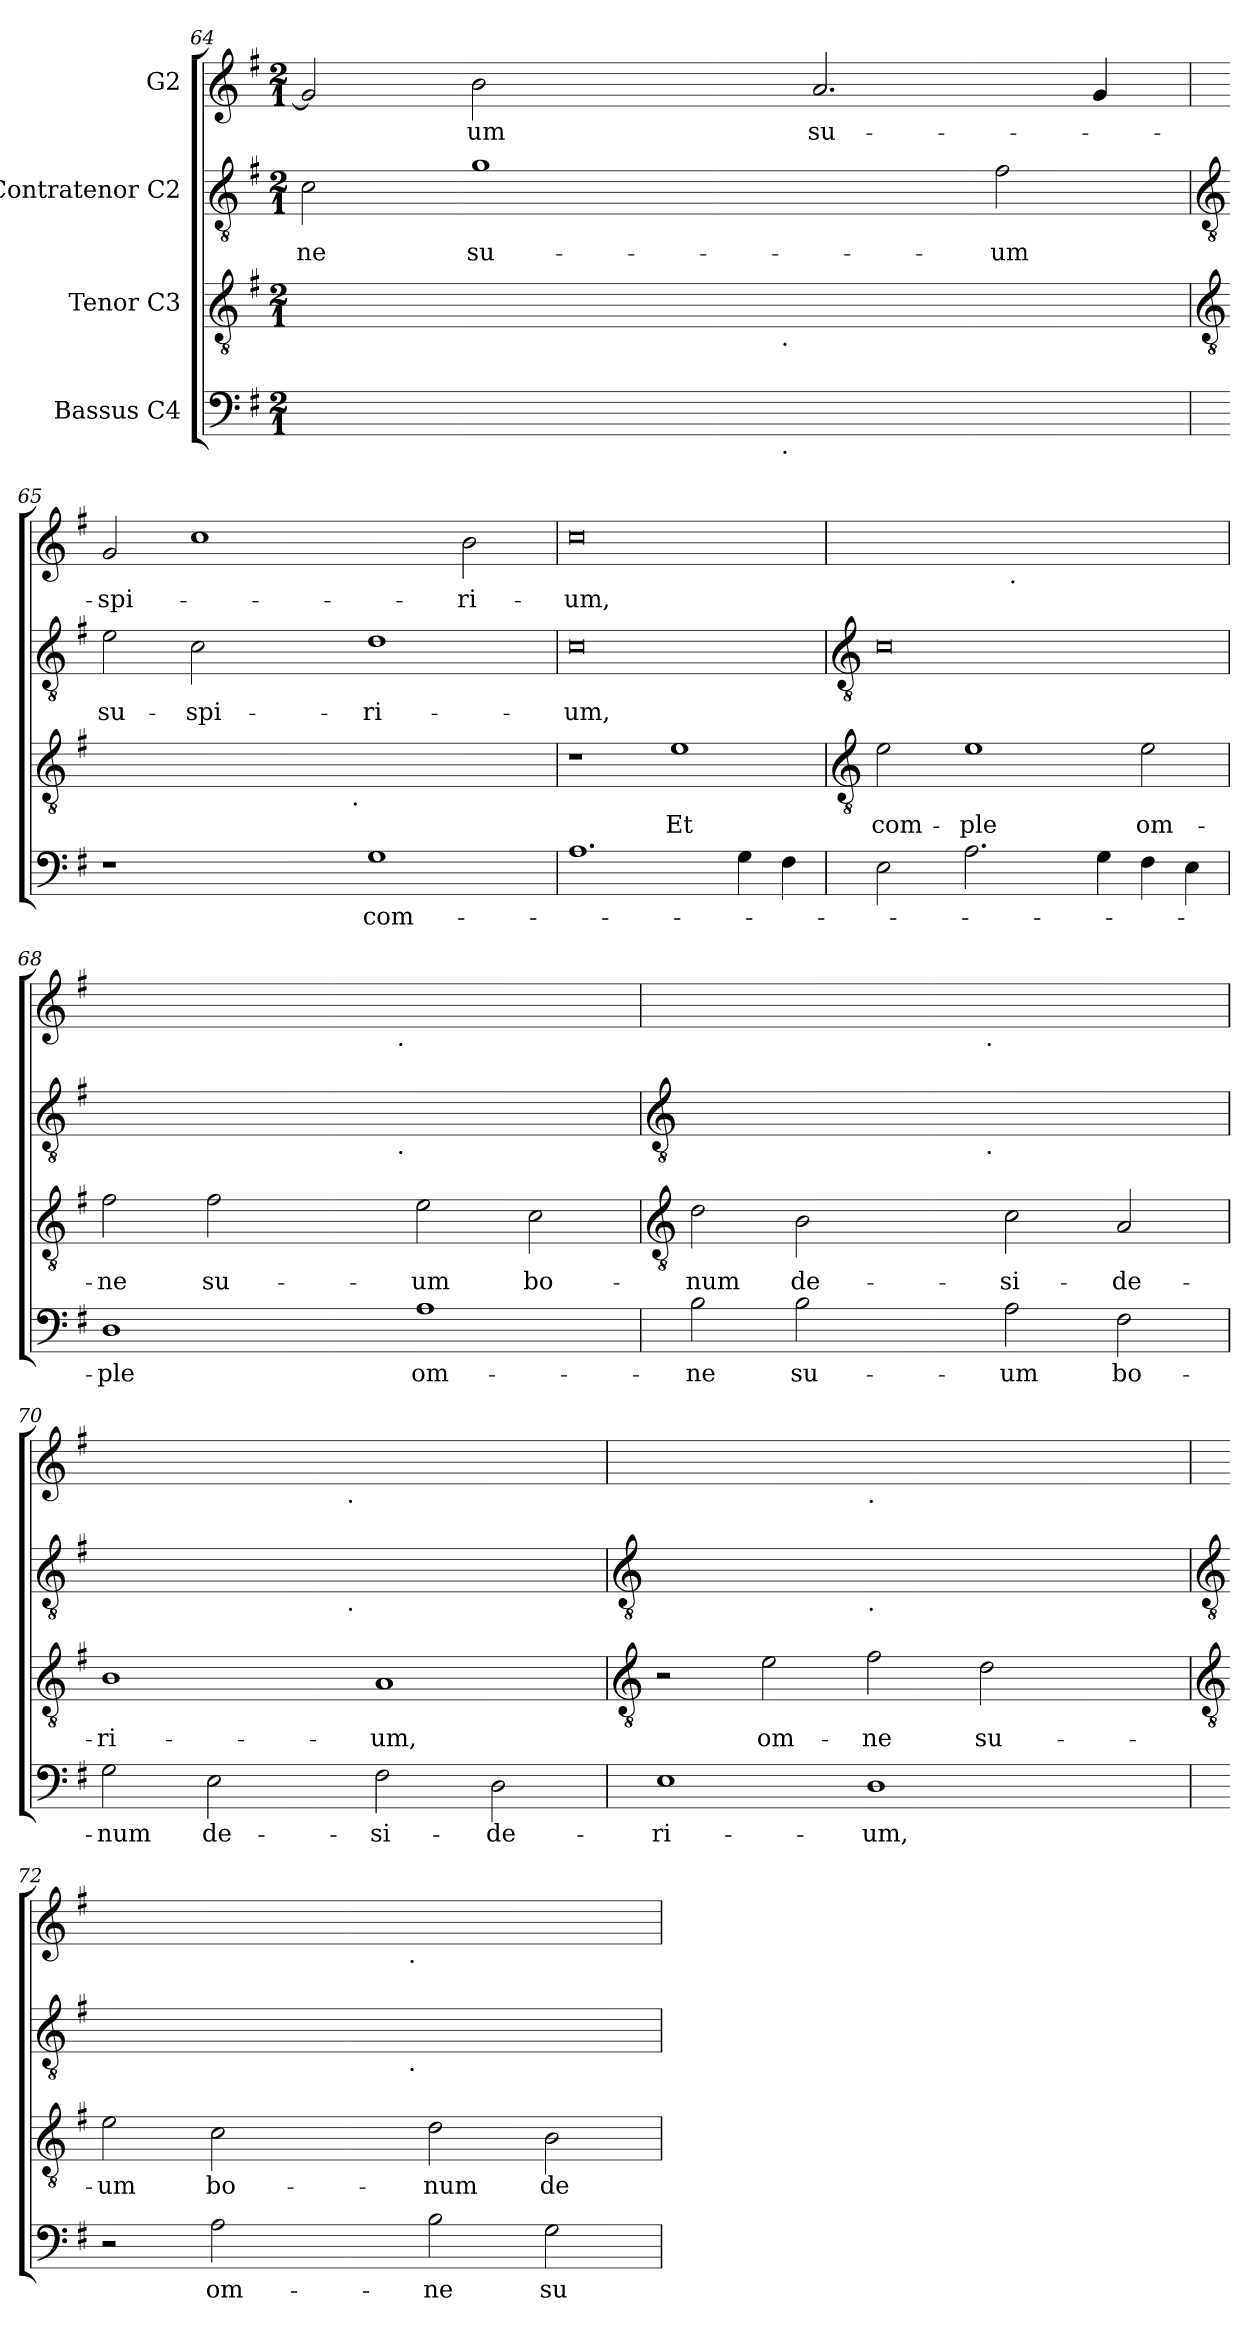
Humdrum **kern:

**kern	**text	**kern	**text	**kern	**text	**kern	**text
*part4	*part4	*part3	*part3	*part2	*part2	*part1	*part1
*staff4	*staff4	*staff3	*staff3	*staff2	*staff2	*staff1	*staff1
*I"Bassus C4	*	*I"Tenor C3	*	*I"Contratenor C2	*	*I"G2	*
!!LO:LB:g=z
*clefF4	*	*clefGv2	*	*clefGv2	*	*clefG2	*
*k[f#]	*	*k[f#]	*	*k[f#]	*	*k[f#]	*
*G:	*	*G:	*	*G:	*	*G:	*
*M2/1	*	*M2/1	*	*M2/1	*	*M2/1	*
=64	=64	=64	=64	=64	=64	=64	=64
!	!	!	!	!	!LO:LY:b	!	!
4ryy	.	4ryy	.	2c\	-ne	2g/]	.
4ryy	.	4ryy	.	.	.	.	.
!	!	!	!	!	!LO:LY:b	!	!LO:LY:b
4ryy	.	4ryy	.	1g	su-	2b\	-um
64ryy	.	64ryy	.	.	.	.	.
64ryy	.	64ryy	.	.	.	.	.
64ryy	.	64ryy	.	.	.	.	.
64ryy	.	64ryy	.	.	.	.	.
64ryy	.	64ryy	.	.	.	.	.
64ryy	.	64ryy	.	.	.	.	.
64ryy	.	64ryy	.	.	.	.	.
64ryy	.	64ryy	.	.	.	.	.
64ryy	.	64ryy	.	.	.	.	.
64ryy	.	64ryy	.	.	.	.	.
64ryy	.	64ryy	.	.	.	.	.
64ryy	.	64ryy	.	.	.	.	.
64ryy	.	64ryy	.	.	.	.	.
64ryy	.	64ryy	.	.	.	.	.
!	!	!LO:TX:b:t=.	!	!	!	!	!
!LO:TX:b:t=.	!	!	!	!	!	!	!
64ryy	.	64ryy	.	.	.	.	.
4ryy	.	4ryy	.	.	.	.	.
!	!	!	!	!	!	!	!LO:LY:b
.	.	.	.	.	.	2.a/	su-
4ryy	.	4ryy	.	.	.	.	.
4ryy	.	4ryy	.	.	.	.	.
!	!	!	!	!	!LO:LY:b	!	!
.	.	.	.	2f#\	-um	.	.
4ryy	.	4ryy	.	.	.	.	.
.	.	.	.	.	.	4g/	.
64ryy	.	64ryy	.	.	.	.	.
!!LO:LB:g=z
=65	=65	=65	=65	=65	=65	=65	=65
*	*	*clefGv2	*	*clefGv2	*	*	*
!	!	!	!	!	!LO:LY:b	!	!LO:LY:b
1r	.	4ryy	.	2e\	su-	2g/	-spi-
.	.	4ryy	.	.	.	.	.
!	!	!	!	!	!LO:LY:b	!	!
.	.	4ryy	.	2c\	-spi-	1cc	.
.	.	64ryy	.	.	.	.	.
.	.	64ryy	.	.	.	.	.
.	.	64ryy	.	.	.	.	.
.	.	64ryy	.	.	.	.	.
.	.	64ryy	.	.	.	.	.
.	.	64ryy	.	.	.	.	.
.	.	64ryy	.	.	.	.	.
.	.	64ryy	.	.	.	.	.
.	.	64ryy	.	.	.	.	.
.	.	64ryy	.	.	.	.	.
.	.	64ryy	.	.	.	.	.
.	.	64ryy	.	.	.	.	.
.	.	64ryy	.	.	.	.	.
.	.	64ryy	.	.	.	.	.
!	!	!LO:TX:b:t=.	!	!	!	!	!
.	.	64ryy	.	.	.	.	.
.	.	4ryy	.	.	.	.	.
!	!LO:LY:b	!	!	!	!LO:LY:b	!	!
1G	com-	.	.	1d	-ri-	.	.
.	.	4ryy	.	.	.	.	.
.	.	4ryy	.	.	.	.	.
!	!	!	!	!	!	!	!LO:LY:b
.	.	.	.	.	.	2b\	-ri-
.	.	4ryy	.	.	.	.	.
.	.	64ryy	.	.	.	.	.
=66	=66	=66	=66	=66	=66	=66	=66
!	!	!	!	!	!LO:LY:b	!	!LO:LY:b
1.A	.	1r	.	0c	-um,	0cc	-um,
!	!	!	!LO:LY:b	!	!	!	!
.	.	1e	Et	.	.	.	.
4G\	.	.	.	.	.	.	.
4F#\	.	.	.	.	.	.	.
!!LO:LB:g=z
=67	=67	=67	=67	=67	=67	=67	=67
*	*	*clefGv2	*	*clefGv2	*	*	*
!	!	!	!LO:LY:b	!	!	!	!
2E\	.	2e\	com-	0c	.	4ryy	.
.	.	.	.	.	.	4ryy	.
!	!	!	!LO:LY:b	!	!	!	!
2.A\	.	1e	-ple	.	.	4ryy	.
!	!	!	!	!	!	!LO:TX:b:t=.	!
.	.	.	.	.	.	4ryy	.
.	.	.	.	.	.	4ryy	.
4G\	.	.	.	.	.	4ryy	.
!	!	!	!LO:LY:b	!	!	!	!
4F#\	.	2e\	om-	.	.	4ryy	.
4E\	.	.	.	.	.	4ryy	.
=68	=68	=68	=68	=68	=68	=68	=68
!	!LO:LY:b	!	!LO:LY:b	!	!	!	!
1D	-ple	2f#\	-ne	4ryy	.	4ryy	.
.	.	.	.	4ryy	.	4ryy	.
!	!	!	!LO:LY:b	!	!	!	!
.	.	2f#\	su-	4ryy	.	4ryy	.
.	.	.	.	64ryy	.	64ryy	.
.	.	.	.	64ryy	.	64ryy	.
.	.	.	.	64ryy	.	64ryy	.
.	.	.	.	64ryy	.	64ryy	.
.	.	.	.	64ryy	.	64ryy	.
.	.	.	.	64ryy	.	64ryy	.
.	.	.	.	64ryy	.	64ryy	.
.	.	.	.	64ryy	.	64ryy	.
.	.	.	.	64ryy	.	64ryy	.
.	.	.	.	64ryy	.	64ryy	.
.	.	.	.	64ryy	.	64ryy	.
.	.	.	.	64ryy	.	64ryy	.
.	.	.	.	64ryy	.	64ryy	.
.	.	.	.	64ryy	.	64ryy	.
!	!	!	!	!	!	!LO:TX:b:t=.	!
!	!	!	!	!LO:TX:b:t=.	!	!	!
.	.	.	.	64ryy	.	64ryy	.
.	.	.	.	4ryy	.	4ryy	.
!	!LO:LY:b	!	!LO:LY:b	!	!	!	!
1A	om-	2e\	-um	.	.	.	.
.	.	.	.	4ryy	.	4ryy	.
.	.	.	.	4ryy	.	4ryy	.
!	!	!	!LO:LY:b	!	!	!	!
.	.	2c\	bo-	.	.	.	.
.	.	.	.	4ryy	.	4ryy	.
.	.	.	.	64ryy	.	64ryy	.
!!LO:LB:g=z
=69	=69	=69	=69	=69	=69	=69	=69
*	*	*clefGv2	*	*clefGv2	*	*	*
!	!LO:LY:b	!	!LO:LY:b	!	!	!	!
2B\	-ne	2d\	-num	4ryy	.	4ryy	.
.	.	.	.	4ryy	.	4ryy	.
!	!LO:LY:b	!	!LO:LY:b	!	!	!	!
2B\	su-	2B\	de-	4ryy	.	4ryy	.
.	.	.	.	64ryy	.	64ryy	.
.	.	.	.	64ryy	.	64ryy	.
.	.	.	.	64ryy	.	64ryy	.
.	.	.	.	64ryy	.	64ryy	.
.	.	.	.	64ryy	.	64ryy	.
.	.	.	.	64ryy	.	64ryy	.
.	.	.	.	64ryy	.	64ryy	.
.	.	.	.	64ryy	.	64ryy	.
.	.	.	.	64ryy	.	64ryy	.
.	.	.	.	64ryy	.	64ryy	.
.	.	.	.	64ryy	.	64ryy	.
.	.	.	.	64ryy	.	64ryy	.
.	.	.	.	64ryy	.	64ryy	.
.	.	.	.	64ryy	.	64ryy	.
!	!	!	!	!	!	!LO:TX:b:t=.	!
!	!	!	!	!LO:TX:b:t=.	!	!	!
.	.	.	.	64ryy	.	64ryy	.
.	.	.	.	4ryy	.	4ryy	.
!	!LO:LY:b	!	!LO:LY:b	!	!	!	!
2A\	-um	2c\	-si-	.	.	.	.
.	.	.	.	4ryy	.	4ryy	.
.	.	.	.	4ryy	.	4ryy	.
!	!LO:LY:b	!	!LO:LY:b	!	!	!	!
2F#\	bo-	2A/	-de-	.	.	.	.
.	.	.	.	4ryy	.	4ryy	.
.	.	.	.	64ryy	.	64ryy	.
=70	=70	=70	=70	=70	=70	=70	=70
!	!LO:LY:b	!	!LO:LY:b	!	!	!	!
2G\	-num	1B	-ri-	4ryy	.	4ryy	.
.	.	.	.	4ryy	.	4ryy	.
!	!LO:LY:b	!	!	!	!	!	!
2E\	de-	.	.	4ryy	.	4ryy	.
.	.	.	.	32ryy	.	32ryy	.
.	.	.	.	32ryy	.	32ryy	.
.	.	.	.	32ryy	.	32ryy	.
.	.	.	.	32ryy	.	32ryy	.
.	.	.	.	32ryy	.	32ryy	.
.	.	.	.	32ryy	.	32ryy	.
!	!	!	!	!	!	!LO:TX:b:t=.	!
!	!	!	!	!LO:TX:b:t=.	!	!	!
.	.	.	.	32ryy	.	32ryy	.
.	.	.	.	4ryy	.	4ryy	.
!	!LO:LY:b	!	!LO:LY:b	!	!	!	!
2F#\	-si-	1A	-um,	.	.	.	.
.	.	.	.	4ryy	.	4ryy	.
.	.	.	.	4ryy	.	4ryy	.
!	!LO:LY:b	!	!	!	!	!	!
2D\	-de-	.	.	.	.	.	.
.	.	.	.	4ryy	.	4ryy	.
.	.	.	.	32ryy	.	32ryy	.
!!LO:LB:g=z
=71	=71	=71	=71	=71	=71	=71	=71
*	*	*clefGv2	*	*clefGv2	*	*	*
!	!LO:LY:b	!	!	!	!	!	!
1E	-ri-	2r	.	4ryy	.	4ryy	.
.	.	.	.	4ryy	.	4ryy	.
!	!	!	!LO:LY:b	!	!	!	!
.	.	2e\	om-	4ryy	.	4ryy	.
.	.	.	.	4ryy	.	4ryy	.
!	!	!	!	!	!	!LO:TX:b:t=.	!
!	!	!	!	!LO:TX:b:t=.	!	!	!
!	!LO:LY:b	!	!LO:LY:b	!	!	!	!
1D	-um,	2f#\	-ne	64ryy	.	64ryy	.
.	.	.	.	4ryy	.	4ryy	.
.	.	.	.	4ryy	.	4ryy	.
!	!	!	!LO:LY:b	!	!	!	!
.	.	2d\	su-	.	.	.	.
.	.	.	.	4ryy	.	4ryy	.
.	.	.	.	64ryy	.	64ryy	.
.	.	.	.	64ryy	.	64ryy	.
.	.	.	.	64ryy	.	64ryy	.
.	.	.	.	64ryy	.	64ryy	.
.	.	.	.	64ryy	.	64ryy	.
.	.	.	.	64ryy	.	64ryy	.
.	.	.	.	64ryy	.	64ryy	.
.	.	.	.	64ryy	.	64ryy	.
.	.	.	.	64ryy	.	64ryy	.
.	.	.	.	64ryy	.	64ryy	.
.	.	.	.	64ryy	.	64ryy	.
.	.	.	.	64ryy	.	64ryy	.
.	.	.	.	64ryy	.	64ryy	.
.	.	.	.	64ryy	.	64ryy	.
.	.	.	.	64ryy	.	64ryy	.
!!LO:LB:g=z
=72	=72	=72	=72	=72	=72	=72	=72
*	*	*clefGv2	*	*clefGv2	*	*	*
!	!	!	!LO:LY:b	!	!	!	!
2r	.	2e\	-um	4ryy	.	4ryy	.
.	.	.	.	4ryy	.	4ryy	.
!	!LO:LY:b	!	!LO:LY:b	!	!	!	!
2A\	om-	2c\	bo-	4ryy	.	4ryy	.
.	.	.	.	64ryy	.	64ryy	.
.	.	.	.	64ryy	.	64ryy	.
.	.	.	.	64ryy	.	64ryy	.
.	.	.	.	64ryy	.	64ryy	.
.	.	.	.	64ryy	.	64ryy	.
.	.	.	.	64ryy	.	64ryy	.
.	.	.	.	64ryy	.	64ryy	.
.	.	.	.	64ryy	.	64ryy	.
.	.	.	.	64ryy	.	64ryy	.
.	.	.	.	64ryy	.	64ryy	.
.	.	.	.	64ryy	.	64ryy	.
.	.	.	.	64ryy	.	64ryy	.
.	.	.	.	64ryy	.	64ryy	.
.	.	.	.	64ryy	.	64ryy	.
!	!	!	!	!	!	!LO:TX:b:t=.	!
!	!	!	!	!LO:TX:b:t=.	!	!	!
.	.	.	.	64ryy	.	64ryy	.
.	.	.	.	4ryy	.	4ryy	.
!	!LO:LY:b	!	!LO:LY:b	!	!	!	!
2B\	-ne	2d\	-num	.	.	.	.
.	.	.	.	4ryy	.	4ryy	.
.	.	.	.	4ryy	.	4ryy	.
!	!LO:LY:b	!	!LO:LY:b	!	!	!	!
2G\	su-	2B\	de-	.	.	.	.
.	.	.	.	4ryy	.	4ryy	.
.	.	.	.	64ryy	.	64ryy	.
=	=	=	=	=	=	=	=
*-	*-	*-	*-	*-	*-	*-	*-
